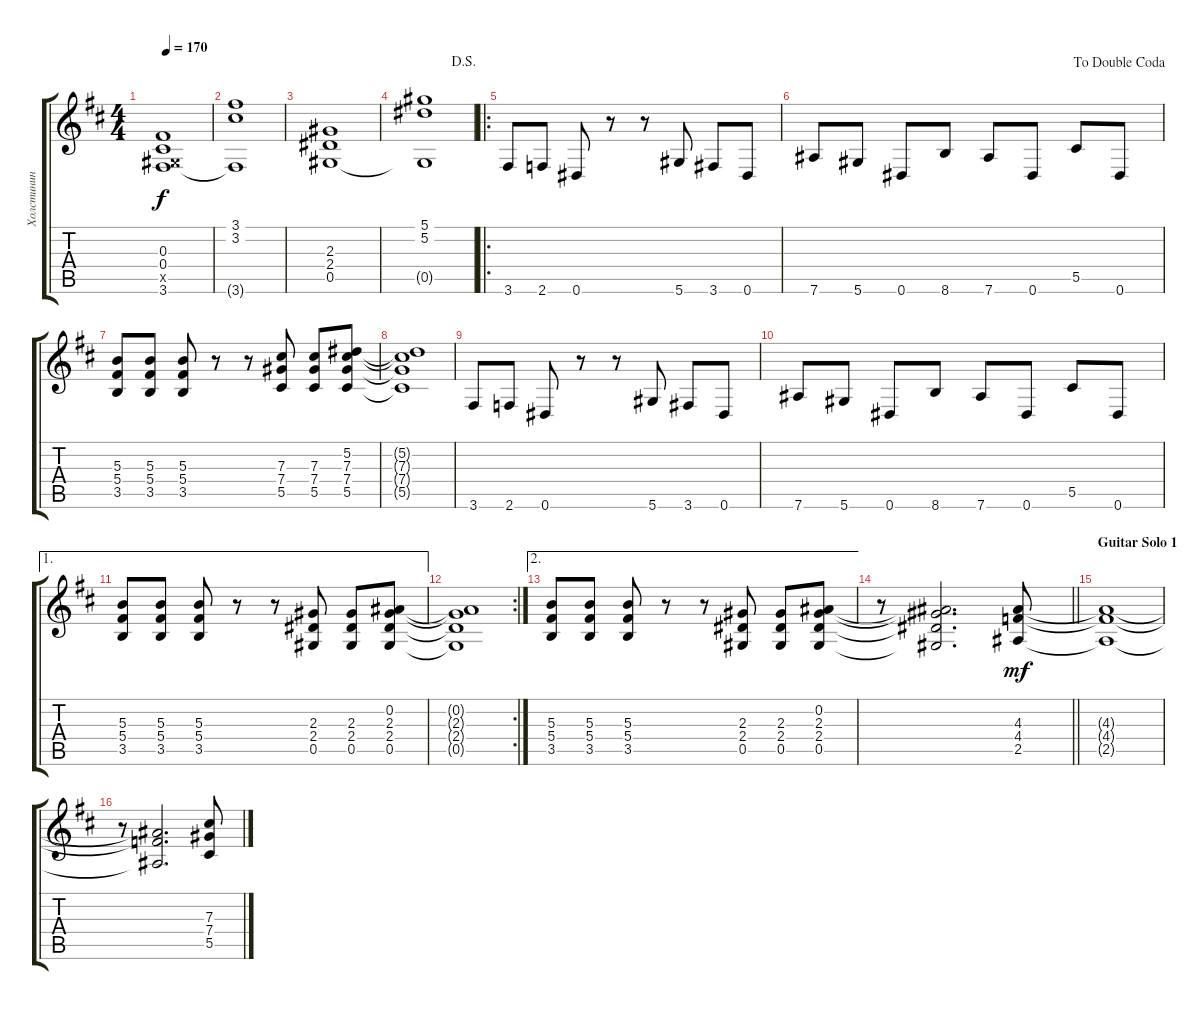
\track ("Холстинин" "Холстинин") {instrument overdrivenguitar}
\staff {score tabs}
\tuning (Eb4 Bb3 Gb3 Db3 Ab2 Eb2) {hide}
\ts (4 4)
\tempo 170
\clef g2
\ks d
(0.3 0.4 0.5{x} 3.6).1{dy f} |
(3.1 3.2 3.6{t}).1 |
(2.3 2.4 0.5).1 |
\jump dalsegno
(5.1 5.2 0.5{t}).1 |
\ro
3.6.8 2.6.8 0.6.8 r.8 r.8 5.6.8 3.6.8 0.6.8 |
\jump dadoublecoda
7.6.8 5.6.8 0.6.8 8.6.8 7.6.8 0.6.8 5.5.8 0.6.8 |
(5.3 5.4 3.5).8 (5.3 5.4 3.5).8 (5.3 5.4 3.5).8 r.8 r.8 (7.3 7.4 5.5).8 (7.3 7.4 5.5).8 (5.2 7.3 7.4 5.5).8 |
(5.2{t} 7.3{t} 7.4{t} 5.5{t}).1 |
3.6.8 2.6.8 0.6.8 r.8 r.8 5.6.8 3.6.8 0.6.8 |
7.6.8 5.6.8 0.6.8 8.6.8 7.6.8 0.6.8 5.5.8 0.6.8 |
\ae 1
(5.3 5.4 3.5).8 (5.3 5.4 3.5).8 (5.3 5.4 3.5).8 r.8 r.8 (2.3 2.4 0.5).8 (2.3 2.4 0.5).8 (0.2 2.3 2.4 0.5).8 |
\rc 2
(0.2{t} 2.3{t} 2.4{t} 0.5{t}).1 |
\ae 2
(5.3 5.4 3.5).8 (5.3 5.4 3.5).8 (5.3 5.4 3.5).8 r.8 r.8 (2.3 2.4 0.5).8 (2.3 2.4 0.5).8 (0.2 2.3 2.4 0.5).8 |
\barLineRight lightlight
r.8 (0.2{t} 2.3{t} 2.4{t} 0.5{t}).2{d} (4.3 4.4 2.5).8{dy mf} |
\section ("" "Guitar Solo 1")
(4.3{t} 4.4{t} 2.5{t}).1 |
r.8 (4.3{t} 4.4{t} 2.5{t}).2{d} (7.3 7.4 5.5).8
